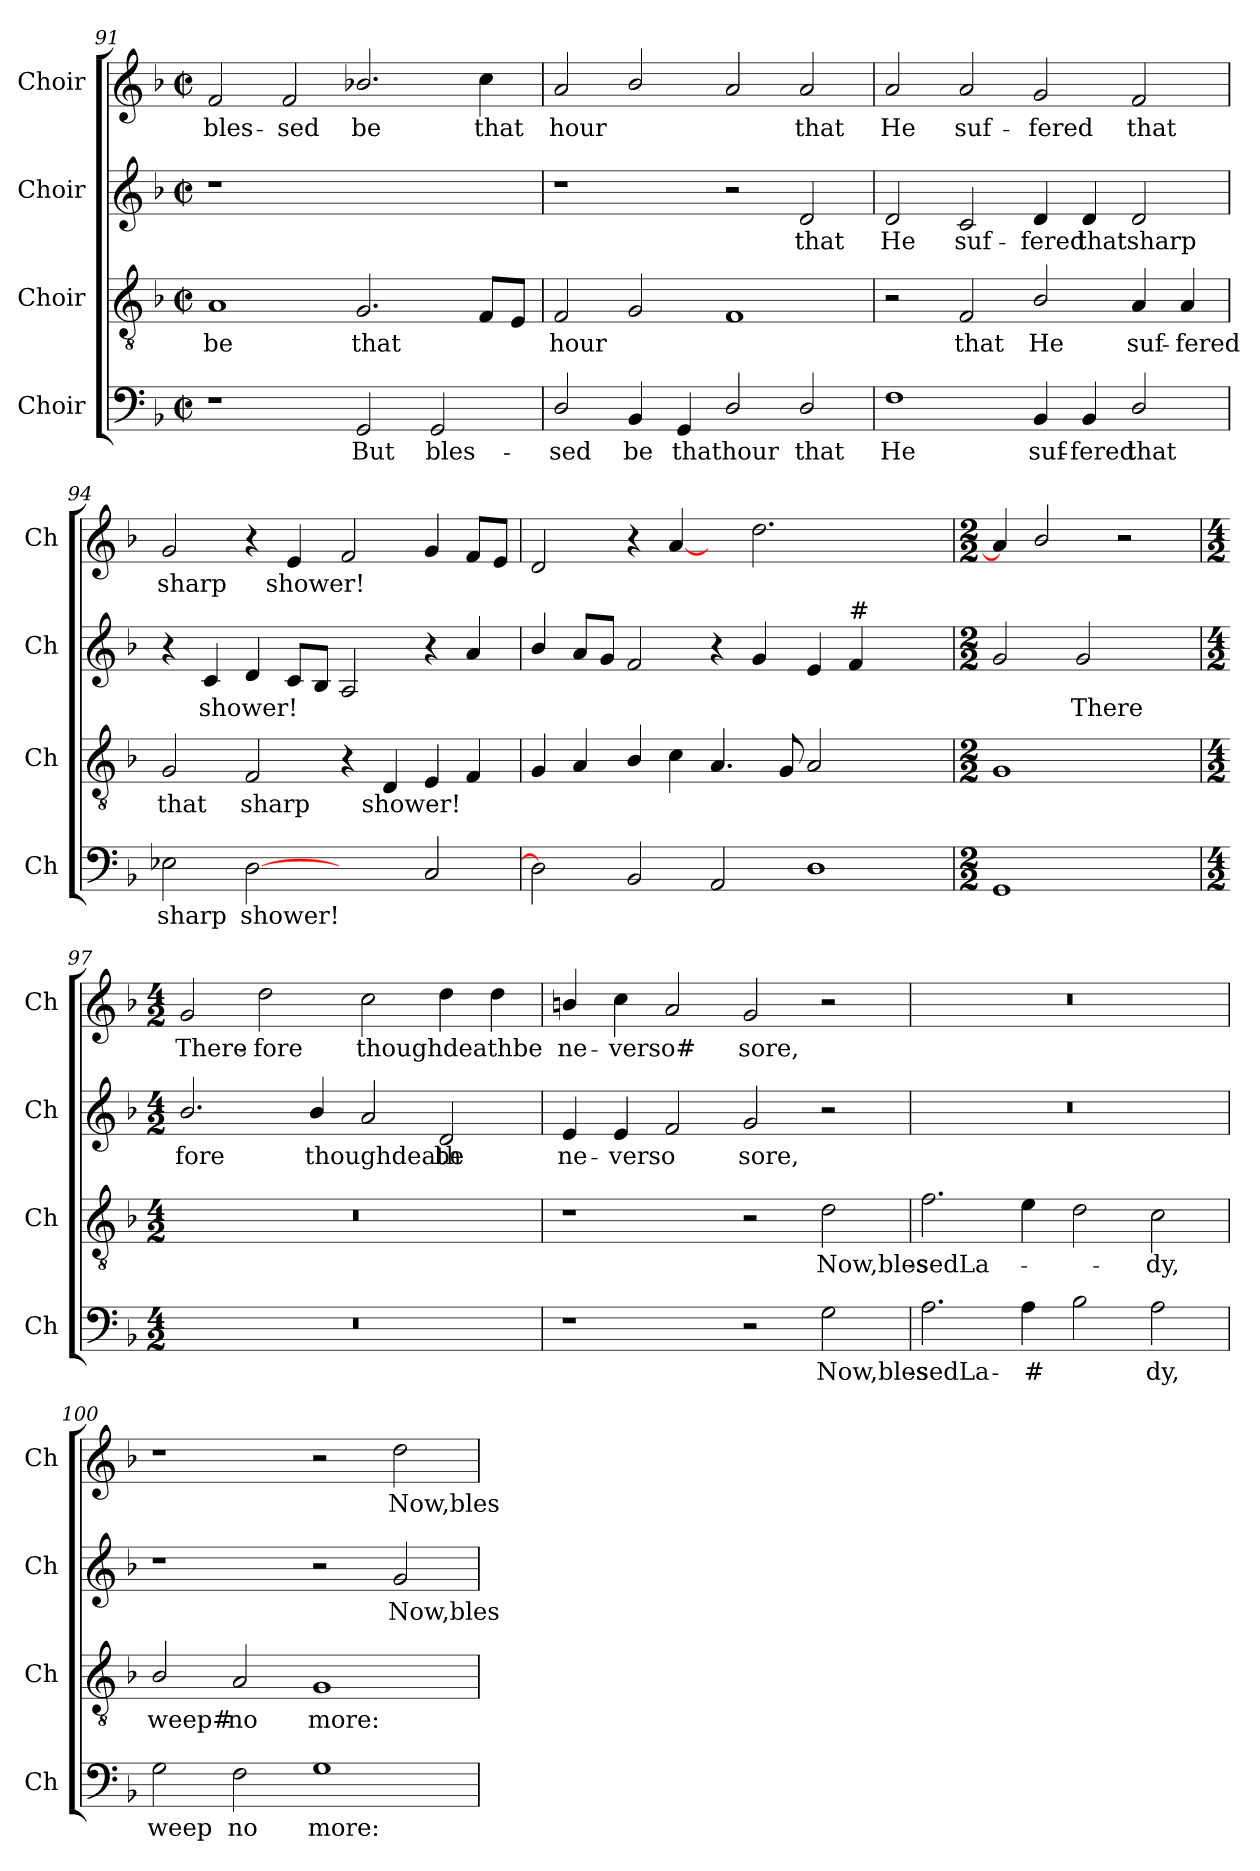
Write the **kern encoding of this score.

**kern	**text	**kern	**text	**kern	**text	**kern	**text
*part4	*part4	*part3	*part3	*part2	*part2	*part1	*part1
*staff4	*staff4	*staff3	*staff3	*staff2	*staff2	*staff1	*staff1
*I"Choir	*	*I"Choir	*	*I"Choir	*	*I"Choir	*
*I'Ch	*	*I'Ch	*	*I'Ch	*	*I'Ch	*
*clefF4	*	*clefGv2	*	*clefG2	*	*clefG2	*
*k[b-]	*	*k[b-]	*	*k[b-]	*	*k[b-]	*
*M2/2	*	*M2/2	*	*M2/2	*	*M2/2	*
*met(c|)	*	*met(c|)	*	*met(c|)	*	*met(c|)	*
=91	=91	=91	=91	=91	=91	=91	=91
!	!	!	!LO:LY:b	!	!	!	!LO:LY:b
1r	.	1A	be	1r	.	2f/	bles-
!	!	!	!	!	!	!	!LO:LY:b
.	.	.	.	.	.	2f/	-sed
!	!LO:LY:b	!	!LO:LY:b	!	!	!	!LO:LY:b
2GG/	But	2.G/	that	1ryy	.	2.b-X/	be
!	!LO:LY:b	!	!	!	!	!	!
2GG/	bles-	.	.	.	.	.	.
!	!	!	!	!	!	!	!LO:LY:b
.	.	8FL	.	.	.	4cc\	that
.	.	8EJ	.	.	.	.	.
=92	=92	=92	=92	=92	=92	=92	=92
!	!LO:LY:b	!	!LO:LY:b	!	!	!	!LO:LY:b
2D/	-sed	2F/	hour	1r	.	2a/	hour
!	!LO:LY:b	!	!	!	!	!	!
4BB-/	be	2G/	.	.	.	2b-/	.
!	!LO:LY:b	!	!	!	!	!	!
4GG/	thathour	.	.	.	.	.	.
2D/	.	1F	.	2r	.	2a/	.
!	!LO:LY:b	!	!	!	!LO:LY:b	!	!LO:LY:b
2D/	that	.	.	2d/	that	2a/	that
!!LO:LB:g=z
=93	=93	=93	=93	=93	=93	=93	=93
!	!LO:LY:b	!	!	!	!LO:LY:b	!	!LO:LY:b
1F	He	2r	.	2d/	He	2a/	He
!	!	!	!LO:LY:b	!	!LO:LY:b	!	!LO:LY:b
.	.	2F/	that	2c/	suf-	2a/	suf-
!	!LO:LY:b	!	!LO:LY:b	!	!LO:LY:b	!	!LO:LY:b
4BB-/	suf-	2B-/	He	4d/	-fered	2g/	-fered
!	!LO:LY:b	!	!	!	!LO:LY:b	!	!
4BB-/	-fered	.	.	4d/	thatsharp	.	.
!	!LO:LY:b	!	!LO:LY:b	!	!	!	!LO:LY:b
2D/	that	4A/	suf-	2d/	.	2f/	that
!	!	!	!LO:LY:b	!	!	!	!
.	.	4A/	-fered	.	.	.	.
=94	=94	=94	=94	=94	=94	=94	=94
!	!LO:LY:b	!	!LO:LY:b	!	!	!	!LO:LY:b
2E-X\	sharp	2G/	that	4r	.	2g/	sharp
!	!	!	!	!	!LO:LY:b	!	!
.	.	.	.	4c/	shower!	.	.
!	!LO:LY:b	!	!LO:LY:b	!	!	!	!
[2D	shower!	2F/	sharp	4d/	.	4r	.
!	!	!	!	!	!	!	!LO:LY:b
.	.	.	.	8cL	.	4e/	shower!
.	.	.	.	8B-J	.	.	.
2ryy	.	4r	.	2A/	.	2f/	.
!	!	!	!LO:LY:b	!	!	!	!
.	.	4D/	shower!	.	.	.	.
2C/	.	4E/	.	4r	.	4g/	.
.	.	4F/	.	4a/	.	8fL	.
.	.	.	.	.	.	8eJ	.
=95	=95	=95	=95	=95	=95	=95	=95
2D]	.	4G/	.	4b-/	.	2d/	.
.	.	4A/	.	8aL	.	.	.
.	.	.	.	8gJ	.	.	.
2BB-/	.	4B-/	.	2f/	.	4r	.
.	.	4c\	.	.	.	[4a/	.
2AA/	.	4.A/	.	4r	.	4ryy	.
.	.	.	.	4g/	.	2.dd\	.
.	.	8G/	.	.	.	.	.
1D	.	2A/	.	4e/	.	.	.
!	!	!	!	!LO:TX:a:t=#	!	!	!
.	.	.	.	4f/	.	.	.
.	.	2ryy	.	2ryy	.	2ryy	.
=96	=96	=96	=96	=96	=96	=96	=96
*M2/2	*	*M2/2	*	*M2/2	*	*M2/2	*
1GG	.	1G	.	2g/	.	4a/]	.
.	.	.	.	.	.	2b-/	.
!	!	!	!	!	!LO:LY:b	!	!
.	.	.	.	2g/	There	.	.
.	.	.	.	.	.	2r	.
4ryy	.	4ryy	.	4ryy	.	.	.
!!LO:PB:g=z
=97	=97	=97	=97	=97	=97	=97	=97
*M4/2	*	*M4/2	*	*M4/2	*	*M4/2	*
!	!	!	!	!	!LO:LY:b	!	!LO:LY:b
0r	.	0r	.	2.b-/	fore	2g/	There-
!	!	!	!	!	!	!	!LO:LY:b
.	.	.	.	.	.	2dd\	-fore
!	!	!	!	!	!LO:LY:b	!	!
.	.	.	.	4b-/	thoughdeath	.	.
!	!	!	!	!	!	!	!LO:LY:b
.	.	.	.	2a/	.	2cc\	thoughdeathbe
!	!	!	!	!	!LO:LY:b	!	!
.	.	.	.	2d/	be	4dd\	.
.	.	.	.	.	.	4dd\	.
=98	=98	=98	=98	=98	=98	=98	=98
!	!	!	!	!	!LO:LY:b	!	!LO:LY:b
1r	.	1r	.	4e/	ne-	4bni/	ne-
!	!	!	!	!	!LO:LY:b	!	!LO:LY:b
.	.	.	.	4e/	-verso	4cc\	-verso#
.	.	.	.	2f/	.	2a/	.
!	!	!	!	!	!LO:LY:b	!	!LO:LY:b
2r	.	2r	.	2g/	sore,	2g/	sore,
!	!LO:LY:b	!	!LO:LY:b	!	!	!	!
2G\	Now,bles-	2d\	Now,bles-	2r	.	2r	.
=99	=99	=99	=99	=99	=99	=99	=99
!	!LO:LY:b	!	!LO:LY:b	!	!	!	!
2.A\	-sedLa-	2.f\	-sedLa-	0r	.	0r	.
!	!LO:LY:b	!	!	!	!	!	!
4A\	-#	4e\	.	.	.	.	.
2B-\	.	2d\	.	.	.	.	.
!	!LO:LY:b	!	!LO:LY:b	!	!	!	!
2A\	dy,	2c\	-dy,	.	.	.	.
=100	=100	=100	=100	=100	=100	=100	=100
!	!LO:LY:b	!	!LO:LY:b	!	!	!	!
2G\	weep	2B-/	weep#	1r	.	1r	.
!	!LO:LY:b	!	!LO:LY:b	!	!	!	!
2F\	no	2A/	no	.	.	.	.
!	!LO:LY:b	!	!LO:LY:b	!	!	!	!
1G	more:	1G	more:	2r	.	2r	.
!	!	!	!	!	!LO:LY:b	!	!LO:LY:b
.	.	.	.	2g/	Now,bles-	2dd\	Now,bles-
=	=	=	=	=	=	=	=
*-	*-	*-	*-	*-	*-	*-	*-
